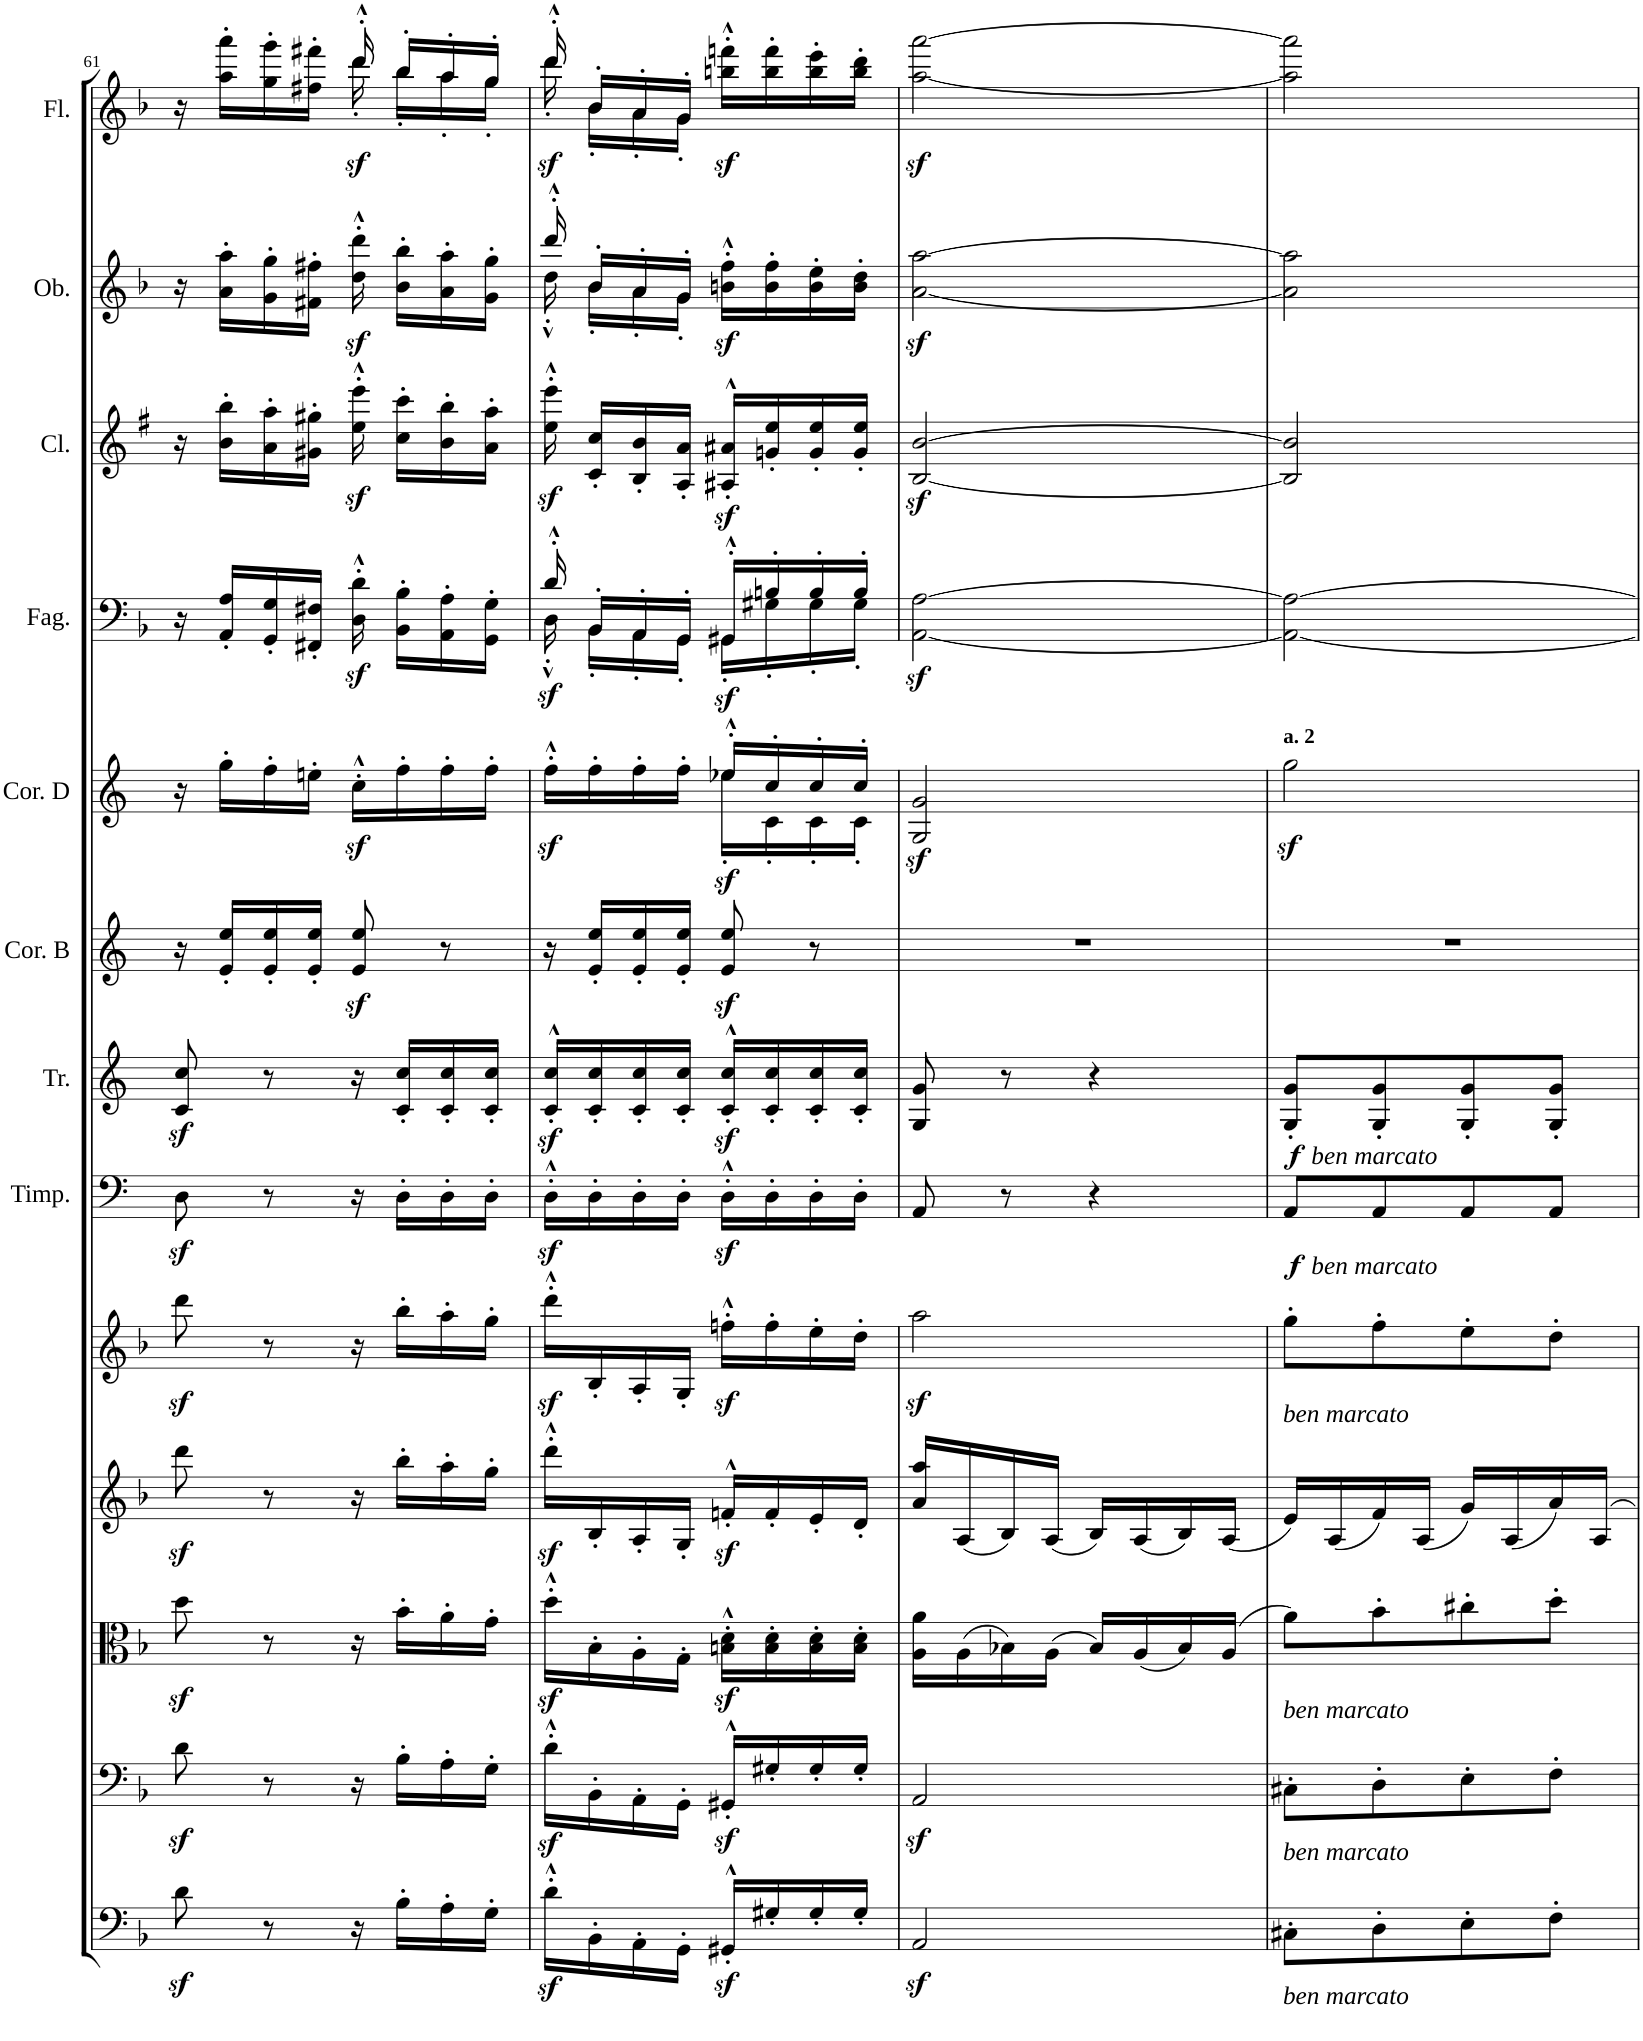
**kern	**kern	**kern	**kern	**kern	**kern	**kern	**kern	**kern	**dynam	**kern	**dynam	**kern	**kern	**dynam	**kern	**dynam
*part13	*part12	*part11	*part10	*part9	*part8	*part7	*part6	*part5	*part5	*part4	*part4	*part3	*part2	*part2	*part1	*part1
*staff13	*staff12	*staff11	*staff10	*staff9	*staff8	*staff7	*staff6	*staff5	*staff5	*staff4	*staff4	*staff3	*staff2	*staff2	*staff1	*staff1
*I"Basso	*I"Violoncello	*I"Viola	*I"Violino II	*I"Violino I	*I"Timpani in D–A	*I"Trombe in D	*I"Corni in B basso	*I"Corni in D	*	*I"Fagotti	*	*I"Clarinetti in B	*I"Oboi	*	*I"Flauti	*
*	*	*	*	*	*I'Timp.	*I'Tr.	*I'Cor. B	*I'Cor. D	*	*I'Fag.	*	*I'Cl.	*I'Ob.	*	*I'Fl.	*
!!LO:PB:g=z
*clefF4	*clefF4	*clefC3	*clefG2	*clefG2	*clefF4	*clefG2	*clefG2	*clefG2	*	*clefF4	*	*clefG2	*clefG2	*	*clefG2	*
*Trd7c12	*	*	*	*	*	*Trd-1c-2	*Trd8c14	*Trd6c10	*	*	*	*Trd1c2	*	*	*	*
*k[b-]	*k[b-]	*k[b-]	*k[b-]	*k[b-]	*k[]	*k[]	*k[]	*k[]	*	*k[b-]	*	*k[f#]	*k[b-]	*	*k[b-]	*
*M2/4	*M2/4	*M2/4	*M2/4	*M2/4	*M2/4	*M2/4	*M2/4	*M2/4	*	*M2/4	*	*M2/4	*M2/4	*	*M2/4	*
=61	=61	=61	=61	=61	=61	=61	=61	=61	=61	=61	=61	=61	=61	=61	=61	=61
*	*	*	*	*	*	*	*	*	*	*	*	*	*	*	*^	*
8dz<^\	8dz<^\	8ddz<^\	8dddz<^\	8dddz<^\	8Dz<^\	8c/z<^ 8cc/z<^	16r	16r	.	16r	.	16r	16r	.	16r	4ryy	.
.	.	.	.	.	.	.	16e/' 16ee/'LL	16gg'\LL	.	16AA/' 16A/'LL	.	16b\' 16bb\'LL	16a\' 16aa\'LL	.	16aa\'> 16aaa\'>LL	.	.
8r	8r	8r	8r	8r	8r	8r	16e/' 16ee/'	16ff'\	.	16GG/' 16G/'	.	16a\' 16aa\'	16g\' 16gg\'	.	16gg\'> 16ggg\'>	.	.
.	.	.	.	.	.	.	16e/' 16ee/'JJ	16een'\JJ	.	16FF#X/' 16F#X/'JJ	.	16g#X\' 16gg#X\'JJ	16f#X\' 16ff#X\'JJ	.	16ff#X\'> 16fff#X\'>JJ	.	.
!	!	!	!	!	!	!	!	!	!	!	!	!	!	!	!	!	!LO:DY:b
16r	16r	16r	16r	16r	16r	16r	8e/z<^ 8ee/z<^	16ccz<'^^\LL	.	16D\z<'^^ 16d\z<'^^	.	16ee\z<'^^ 16eee\z<'^^	16dd\z<'^^ 16ddd\z<'^^	.	16ddd'^^/	16ddd'\	sf
16B-'\LL	16B-'\LL	16b-'\LL	16bb-'\LL	16bb-'\LL	16D'\LL	16c/' 16cc/'LL	.	16ff'\	.	16BB-\' 16B-\'LL	.	16cc\' 16ccc\'LL	16b-\' 16bb-\'LL	.	16bb-'/LL	16bb-'\LL	.
16A'\	16A'\	16a'\	16aa'\	16aa'\	16D'\	16c/' 16cc/'	8r	16ff'\	.	16AA\' 16A\'	.	16b\' 16bb\'	16a\' 16aa\'	.	16aa'/	16aa'\	.
16G'\JJ	16G'\JJ	16g'\JJ	16gg'\JJ	16gg'\JJ	16D'\JJ	16c/' 16cc/'JJ	.	16ff'\JJ	.	16GG\' 16G\'JJ	.	16a\' 16aa\'JJ	16g\' 16gg\'JJ	.	16gg'/JJ	16gg'\JJ	.
=62	=62	=62	=62	=62	=62	=62	=62	=62	=62	=62	=62	=62	=62	=62	=62	=62	=62
*	*	*	*	*	*	*	*	*^	*	*^	*	*	*^	*	*	*	*
!	!	!	!	!	!	!	!	!	!	!LO:DY:b	!	!	!LO:DY:b	!	!	!	!	!	!	!LO:DY:b
16dz<'^^\LL	16dz<'^^\LL	16ddz<'^^\LL	16dddz<'^^\LL	16dddz<'^^\LL	16Dz<'^^\LL	16c/z<'^^ 16cc/z<'^^LL	16r	16ff'>^^\LL	4ryy	sf	16d'^^/	16D'^^\	sf	16ee\z<'^^ 16eee\z<'^^	16ddd'^^/	16dd'^^\	.	16ddd'^^/	16ddd'\	sf
16BB-'\	16BB-'\	16B-'\	16B-'/	16B-'/	16D'\	16c/' 16cc/'	16e/' 16ee/'LL	16ff'>\	.	.	16BB-'/LL	16BB-'\LL	.	16c/' 16cc/'LL	16b-'/LL	16b-'\LL	.	16b-'/LL	16b-'\LL	.
16AA'\	16AA'\	16A'\	16A'/	16A'/	16D'\	16c/' 16cc/'	16e/' 16ee/'	16ff'>\	.	.	16AA'/	16AA'\	.	16B/' 16b/'	16a'/	16a'\	.	16a'/	16a'\	.
16GG'\JJ	16GG'\JJ	16G'\JJ	16G'/JJ	16G'/JJ	16D'\JJ	16c/' 16cc/'JJ	16e/' 16ee/'JJ	16ff'>\JJ	.	.	16GG'/JJ	16GG'\JJ	.	16A/' 16a/'JJ	16g'/JJ	16g'\JJ	.	16g'/JJ	16g'\JJ	.
!	!	!	!	!	!	!	!	!	!	!LO:DY:b	!	!	!LO:DY:b	!	!	!	!LO:DY:b	!	!	!LO:DY:b
16GG#Xz<'^^/LL	16GG#Xz<'^^/LL	16Bn\z<'^^ 16d\z<'^^LL	16fnz<'^^/LL	16ffnz<'^^\LL	16Dz<'^^\LL	16c/z<'^^ 16cc/z<'^^LL	8e/z<^ 8ee/z<^	16ee-X'^^/LL	16ee-'\LL	sf	16GG#X'^^/LL	16GG#'\LL	sf	16A#X/z<'^^ 16a#X/z<'^^LL	16bn\'>^^ 16ff\'>^^LL	4ryy	sf	16bbn\'>^^ 16fffn\'>^^LL	4ryy	sf
16G#X'/	16G#X'/	16B\' 16d\'	16f'/	16ff'\	16D'\	16c/' 16cc/'	.	16cc'/	16c'\	.	16Bn'/	16G#X'\	.	16gn/' 16ee/'	16b\'> 16ff\'>	.	.	16bb\'> 16fff\'>	.	.
16G#'/	16G#'/	16B\' 16d\'	16e'/	16ee'\	16D'\	16c/' 16cc/'	8r	16cc'/	16c'\	.	16B'/	16G#'\	.	16g/' 16ee/'	16b\'> 16ee\'>	.	.	16bb\'> 16eee\'>	.	.
16G#'/JJ	16G#'/JJ	16B\' 16d\'JJ	16d'/JJ	16dd'\JJ	16D'\JJ	16c/' 16cc/'JJ	.	16cc'/JJ	16c'\JJ	.	16B'/JJ	16G#'\JJ	.	16g/' 16ee/'JJ	16b\'> 16dd\'>JJ	.	.	16bb\'> 16ddd\'>JJ	.	.
*	*	*	*	*	*	*	*	*v	*v	*	*	*	*	*	*v	*v	*	*v	*v	*
*	*	*	*	*	*	*	*	*	*	*v	*v	*	*	*	*	*	*
=63	=63	=63	=63	=63	=63	=63	=63	=63	=63	=63	=63	=63	=63	=63	=63	=63
2AAz<^/	2AAz<^/	16A\ 16a\LL	16a/ 16aa/LL	2aaz<^\	8AA/	8G/ 8g/	2r	2G/z<^ 2g/z<^	.	[2AA\z<^ [2A\z<^	.	[2B/z<^ [2b/z<^	[2a\z<^ [2aa\z<^	.	[2aa\z<^ [2aaa\z<^	.
.	.	(16A\	(16A/	.	.	.	.	.	.	.	.	.	.	.	.	.
.	.	16B-X\)	16B-/)	.	8r	8r	.	.	.	.	.	.	.	.	.	.
.	.	(16A\JJ	(16A/JJ	.	.	.	.	.	.	.	.	.	.	.	.	.
.	.	16B-/LL)	16B-/LL)	.	4r	4r	.	.	.	.	.	.	.	.	.	.
.	.	(16A/	(16A/	.	.	.	.	.	.	.	.	.	.	.	.	.
.	.	16B-/)	16B-/)	.	.	.	.	.	.	.	.	.	.	.	.	.
.	.	(>16A/JJ	(16A/JJ	.	.	.	.	.	.	.	.	.	.	.	.	.
=64	=64	=64	=64	=64	=64	=64	=64	=64	=64	=64	=64	=64	=64	=64	=64	=64
!	!	!	!	!	!	!	!	!LO:TX:a:B:t=a. 2	!	!	!	!	!	!	!	!
!	!	!	!	!	!	!LO:TX:b:t=ben marcato	!	!	!	!	!	!	!	!	!	!
!	!	!	!	!	!LO:TX:b:t=ben marcato	!	!	!	!	!	!	!	!	!	!	!
!	!	!	!	!LO:TX:b:i:t=ben marcato	!	!	!	!	!	!	!	!	!	!	!	!
!	!	!LO:TX:b:i:t=ben marcato	!	!	!	!	!	!	!	!	!	!	!	!	!	!
!	!LO:TX:b:i:t=ben marcato	!	!	!	!	!	!	!	!	!	!	!	!	!	!	!
!LO:TX:b:i:t=ben marcato	!	!	!	!	!	!	!	!	!	!	!	!	!	!	!	!
8C#X'\L	8C#X'\L	8a\L)	16e/LL)	8gg'\L	8AA/L	8G/' 8g/'L	2r	2ggz<^\	.	2AA\_ 2A\_	.	2B/] 2b/]	2a\] 2aa\]	.	2aa\] 2aaa\]	.
.	.	.	(16A/	.	.	.	.	.	.	.	.	.	.	.	.	.
8D'\	8D'\	8b-'\	16f/)	8ff'\	8AA/	8G/' 8g/'	.	.	.	.	.	.	.	.	.	.
.	.	.	(16A/JJ	.	.	.	.	.	.	.	.	.	.	.	.	.
8E'\	8E'\	8cc#X'\	16g/LL)	8ee'\	8AA/	8G/' 8g/'	.	.	.	.	.	.	.	.	.	.
.	.	.	(16A/	.	.	.	.	.	.	.	.	.	.	.	.	.
8F'\J	8F'\J	8dd'\J	16a/)	8dd'\J	8AA/J	8G/' 8g/'J	.	.	.	.	.	.	.	.	.	.
.	.	.	16A/JJ	.	.	.	.	.	.	.	.	.	.	.	.	.
=	=	=	=	=	=	=	=	=	=	=	=	=	=	=	=	=
*-	*-	*-	*-	*-	*-	*-	*-	*-	*-	*-	*-	*-	*-	*-	*-	*-
